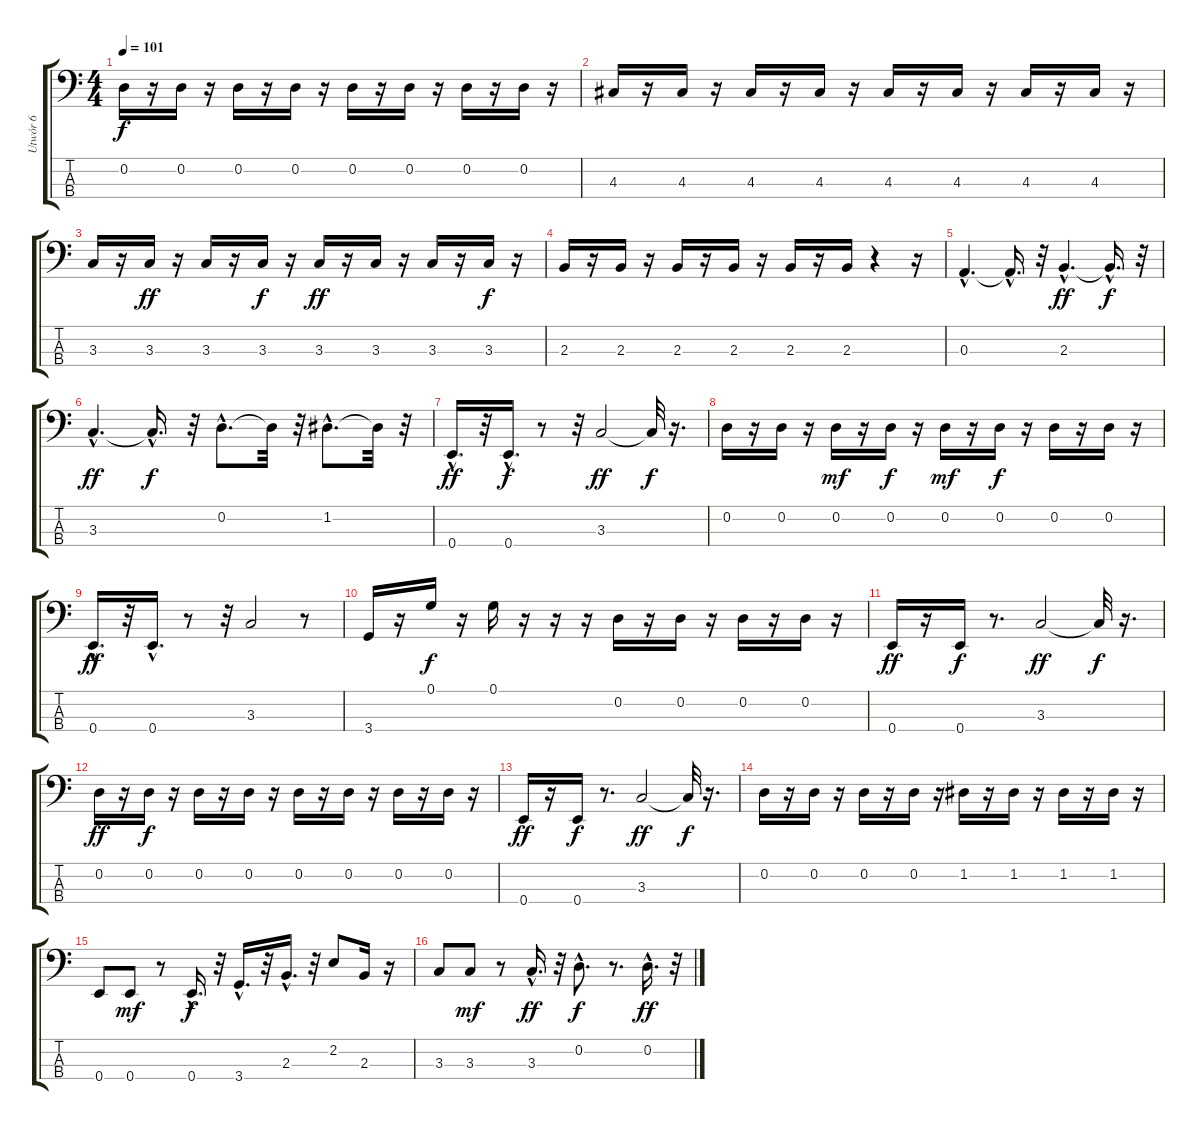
\track ("Utwór 6" "Utwór 6") {instrument synthbass1}
\staff {score tabs}
\tuning (G2 D2 A1 E1) {hide}
\ts (4 4)
\tempo 101
\clef f4
\ks c
0.2.16{dy f} r.16 0.2.16 r.16 0.2.16 r.16 0.2.16 r.16 0.2.16 r.16 0.2.16 r.16 0.2.16 r.16 0.2.16 r.16 |
4.3.16 r.16 4.3.16 r.16 4.3.16 r.16 4.3.16 r.16 4.3.16 r.16 4.3.16 r.16 4.3.16 r.16 4.3.16 r.16 |
3.3.16 r.16 3.3.16{dy ff} r.16 3.3.16 r.16 3.3.16{dy f} r.16 3.3.16{dy ff} r.16 3.3.16 r.16 3.3.16 r.16 3.3.16{dy f} r.16 |
2.3.16 r.16 2.3.16 r.16 2.3.16 r.16 2.3.16 r.16 2.3.16 r.16 2.3.16 r.4 r.16 |
0.3{hac}.4{d} 0.3{hac t}.16{d} r.32 2.3{hac}.4{d dy ff} 2.3{hac t}.16{d dy f} r.32 |
3.3{hac}.4{d dy ff} 3.3{hac t}.16{d dy f} r.32 0.2{hac}.8{d} 0.2{t}.32 r.32 1.2{hac}.8{d} 1.2{t}.32 r.32 |
0.4{hac}.16{d dy ff} r.32 0.4{hac}.16{d dy f} r.8 r.32 3.3.2{dy ff} 3.3{t}.32{dy f} r.16{d} |
0.2.16 r.16 0.2.16 r.16 0.2.16{dy mf} r.16 0.2.16{dy f} r.16 0.2.16{dy mf} r.16 0.2.16{dy f} r.16 0.2.16 r.16 0.2.16 r.16 |
0.4{hac}.16{d dy ff} r.32 0.4{hac}.16{d} r.8 r.32 3.3.2 r.8 |
3.4.16 r.16 0.1.16{dy f} r.16 0.1.16 r.16 r.16 r.16 0.2.16 r.16 0.2.16 r.16 0.2.16 r.16 0.2.16 r.16 |
0.4.16{dy ff} r.16 0.4.16{dy f} r.8{d} 3.3.2{dy ff} 3.3{t}.32{dy f} r.16{d} |
0.2.16{dy ff} r.16 0.2.16{dy f} r.16 0.2.16 r.16 0.2.16 r.16 0.2.16 r.16 0.2.16 r.16 0.2.16 r.16 0.2.16 r.16 |
0.4.16{dy ff} r.16 0.4.16{dy f} r.8{d} 3.3.2{dy ff} 3.3{t}.32{dy f} r.16{d} |
0.2.16 r.16 0.2.16 r.16 0.2.16 r.16 0.2.16 r.16 1.2.16 r.16 1.2.16 r.16 1.2.16 r.16 1.2.16 r.16 |
0.4.8 0.4.8{dy mf} r.8 0.4{hac}.16{d dy f} r.32 3.4{hac}.16{d} r.32 2.3{hac}.16{d} r.32 2.2.8 2.3.16 r.16 |
3.3.8 3.3.8{dy mf} r.8 3.3{hac}.16{d dy ff} r.32 0.2{hac}.8{d dy f} r.8{d} 0.2{hac}.16{d dy ff} r.32
